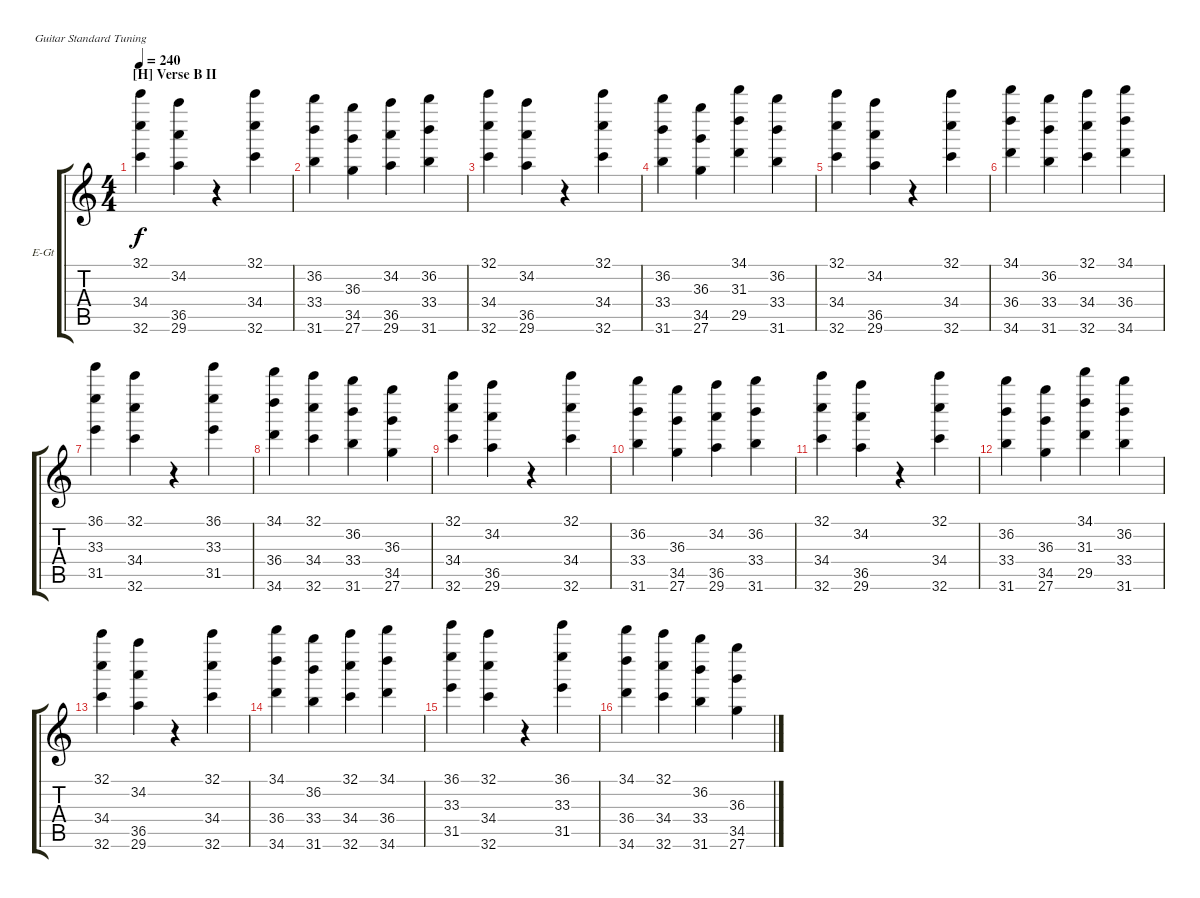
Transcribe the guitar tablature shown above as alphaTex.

\defaultSystemsLayout 4
\bracketExtendMode groupsimilarinstruments
\firstSystemTrackNameOrientation horizontal
\otherSystemsTrackNameOrientation horizontal
\track ("Synth II" "E-Gt") {instrument distortionguitar}
\staff {score tabs}
\tuning (E4 B3 G3 D3 A2 E2)
\ts (4 4)
\section ("H" "Verse B II")
\tempo 240
\clef g2
\scale
0.333333
\ks c
(32.1 34.4 32.6).4{dy f} (34.2 36.5 29.6).4 r.4 (32.1 34.4 32.6).4 |
\scale
0.333333 (36.2 33.4 31.6).4 (36.3 34.5 27.6).4 (34.2 36.5 29.6).4 (36.2 33.4 31.6).4 |
\scale
0.333333 (32.1 34.4 32.6).4 (34.2 36.5 29.6).4 r.4 (32.1 34.4 32.6).4 |
\scale
0.333333 (36.2 33.4 31.6).4 (36.3 34.5 27.6).4 (31.3 34.1 29.5).4 (36.2 33.4 31.6).4 |
\scale
0.333333 (32.1 34.4 32.6).4 (34.2 36.5 29.6).4 r.4 (32.1 34.4 32.6).4 |
\scale
0.333333 (34.1 36.4 34.6).4 (36.2 33.4 31.6).4 (32.1 34.4 32.6).4 (34.1 36.4 34.6).4 |
\scale
0.333333 (36.1 33.3 31.5).4 (32.1 34.4 32.6).4 r.4 (36.1 33.3 31.5).4 |
\scale
0.333333 (34.1 36.4 34.6).4 (32.1 34.4 32.6).4 (36.2 33.4 31.6).4 (36.3 34.5 27.6).4 |
\scale
0.333333 (32.1 34.4 32.6).4 (34.2 36.5 29.6).4 r.4 (32.1 34.4 32.6).4 |
\scale
0.333333 (36.2 33.4 31.6).4 (36.3 34.5 27.6).4 (34.2 36.5 29.6).4 (36.2 33.4 31.6).4 |
\scale
0.333333 (32.1 34.4 32.6).4 (34.2 36.5 29.6).4 r.4 (32.1 34.4 32.6).4 |
\scale
0.333333 (36.2 33.4 31.6).4 (36.3 34.5 27.6).4 (31.3 34.1 29.5).4 (36.2 33.4 31.6).4 |
\scale
0.333333 (32.1 34.4 32.6).4 (34.2 36.5 29.6).4 r.4 (32.1 34.4 32.6).4 |
\scale
0.333333 (34.1 36.4 34.6).4 (36.2 33.4 31.6).4 (32.1 34.4 32.6).4 (34.1 36.4 34.6).4 |
\scale
0.333333 (36.1 33.3 31.5).4 (32.1 34.4 32.6).4 r.4 (36.1 33.3 31.5).4 |
\scale
0.333333 (34.1 36.4 34.6).4 (32.1 34.4 32.6).4 (36.2 33.4 31.6).4 (36.3 34.5 27.6).4
